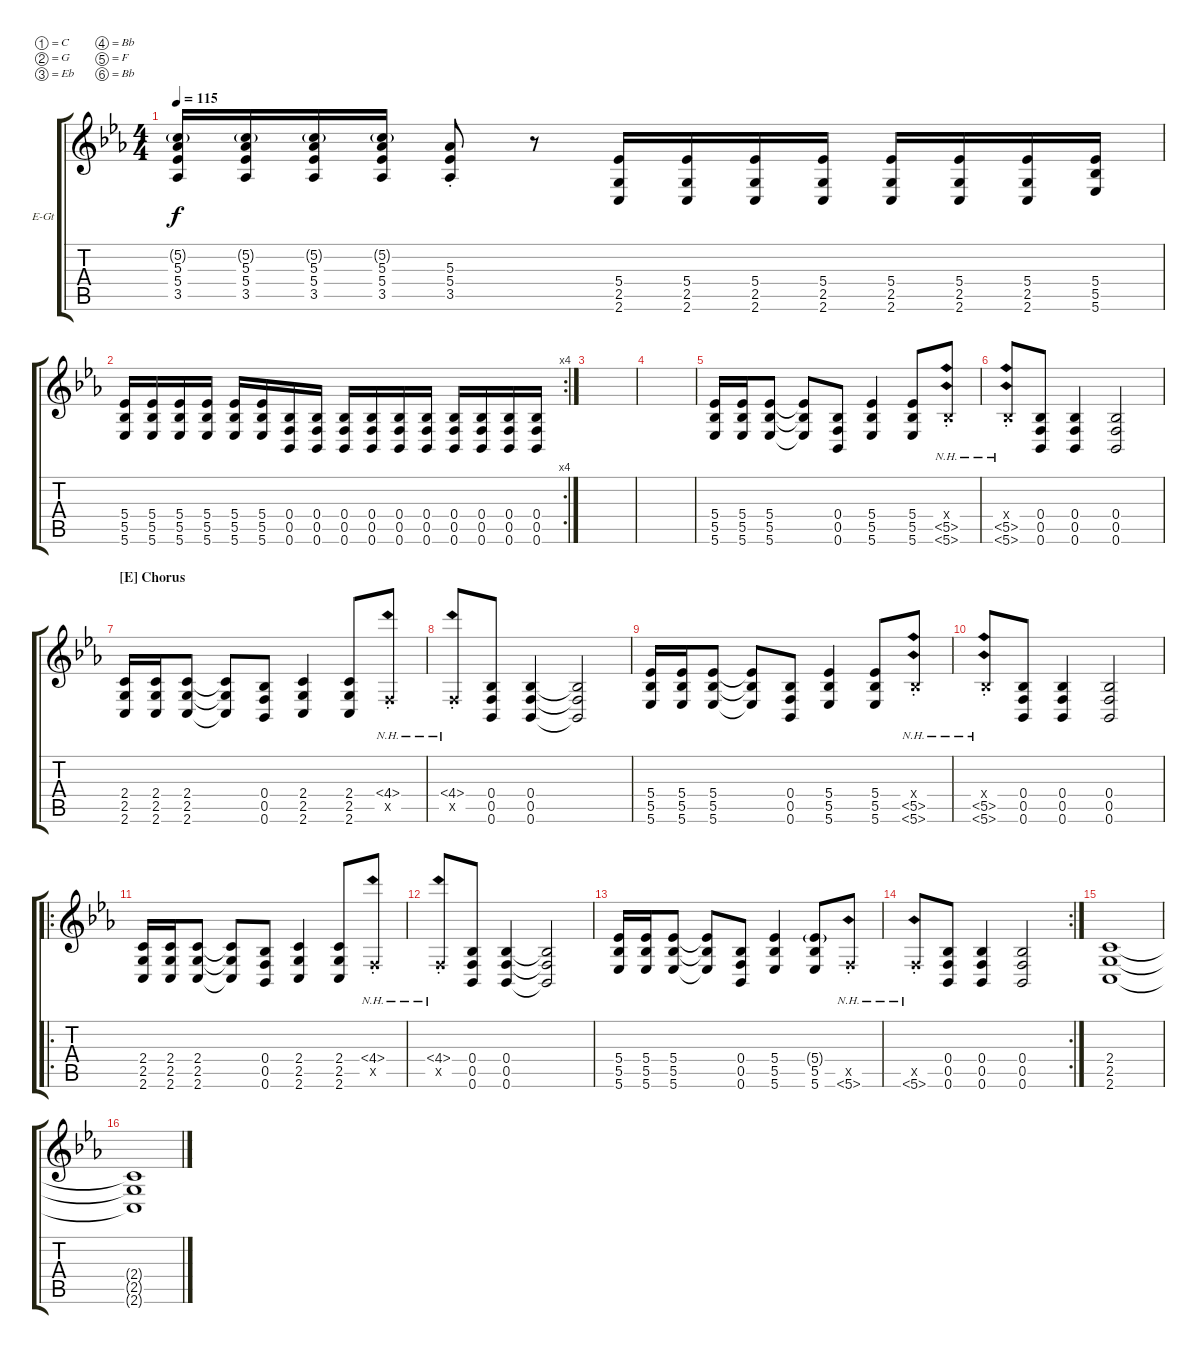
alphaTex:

\bracketExtendMode groupsimilarinstruments
\firstSystemTrackNameOrientation horizontal
\otherSystemsTrackNameOrientation horizontal
\track ("Rhythm" "E-Gt") {instrument distortionguitar}
\staff {score tabs}
\tuning (C4 G3 Eb3 Bb2 F2 Bb1)
\ts (4 4)
\tempo 115
\clef g2
\ks cminor
(3.5 5.4 5.3 5.2{g}).16{dy f} (3.5 5.4 5.3 5.2{g}).16 (3.5 5.4 5.3 5.2{g}).16 (3.5 5.4 5.3 5.2{g}).16 (3.5{st} 5.4{st} 5.3{st}).8 r.8 (2.6 2.5 5.4).16 (2.6 2.5 5.4).16 (2.6 2.5 5.4).16 (2.6 2.5 5.4).16 (2.6 2.5 5.4).16 (2.6 2.5 5.4).16 (2.6 2.5 5.4).16 (5.6 5.5 5.4).16 |
\rc 4
(5.6 5.5 5.4).16 (5.6 5.5 5.4).16 (5.6 5.5 5.4).16 (5.6 5.5 5.4).16 (5.6 5.5 5.4).16 (5.6 5.5 5.4).16 (0.6 0.5 0.4).16 (0.6 0.5 0.4).16 (0.6 0.5 0.4).16 (0.6 0.5 0.4).16 (0.6 0.5 0.4).16 (0.6 0.5 0.4).16 (0.6 0.5 0.4).16 (0.6 0.5 0.4).16 (0.6 0.5 0.4).16 (0.6 0.5 0.4).16 |
|
|
(5.6 5.5 5.4).16 (5.6 5.5 5.4).16 (5.6 5.5 5.4).8 (5.6{t} 5.5{t} 5.4{t}).8 (0.6 0.5 0.4).8 (5.6 5.5 5.4).4 (5.6 5.5 5.4).8 (5.6{nh st} 5.5{nh st} 0.4{x}).8 |
(5.6{nh st} 5.5{nh st} 0.4{x}).8 (0.6 0.5 0.4).8 (0.6 0.5 0.4).4 (0.6 0.5 0.4).2 |
\section ("E" "Chorus")
(2.6 2.5 2.4).16 (2.6 2.5 2.4).16 (2.6 2.5 2.4).8 (2.6{t} 2.5{t} 2.4{t}).8 (0.5 0.4 0.6).8 (2.5 2.4 2.6).4 (2.4 2.5 2.6).8 (4.4{nh st} 0.5{x}).8 |
(4.4{nh st} 0.5{x}).8 (0.6 0.5 0.4).8 (0.6 0.5 0.4).4 (0.6{t} 0.5{t} 0.4{t}).2 |
(5.6 5.5 5.4).16 (5.6 5.5 5.4).16 (5.6 5.5 5.4).8 (5.6{t} 5.5{t} 5.4{t}).8 (0.6 0.5 0.4).8 (5.6 5.5 5.4).4 (5.6 5.5 5.4).8 (5.6{nh st} 5.5{nh st} 0.4{x}).8 |
(5.6{nh st} 5.5{nh st} 0.4{x}).8 (0.6 0.5 0.4).8 (0.6 0.5 0.4).4 (0.6 0.5 0.4).2 |
\ro
(2.6 2.5 2.4).16 (2.6 2.5 2.4).16 (2.6 2.5 2.4).8 (2.6{t} 2.5{t} 2.4{t}).8 (0.5 0.4 0.6).8 (2.5 2.4 2.6).4 (2.4 2.5 2.6).8 (4.4{nh st} 0.5{st x}).8 |
(4.4{nh st} 0.5{st x}).8 (0.6 0.5 0.4).8 (0.6 0.5 0.4).4 (0.6{t} 0.5{t} 0.4{t}).2 |
(5.6 5.5 5.4).16 (5.6 5.5 5.4).16 (5.6 5.5 5.4).8 (5.6{t} 5.5{t} 5.4{t}).8 (0.6 0.5 0.4).8 (5.6 5.5 5.4).4 (5.6 5.5 5.4{g}).8 (5.6{nh st} 0.5{x}).8 |
\rc 2
(5.6{nh st} 0.5{x}).8 (0.6 0.5 0.4).8 (0.6 0.5 0.4).4 (0.6 0.5 0.4).2 |
(2.6 2.5 2.4).1 |
(2.4{t} 2.5{t} 2.6{t}).1
